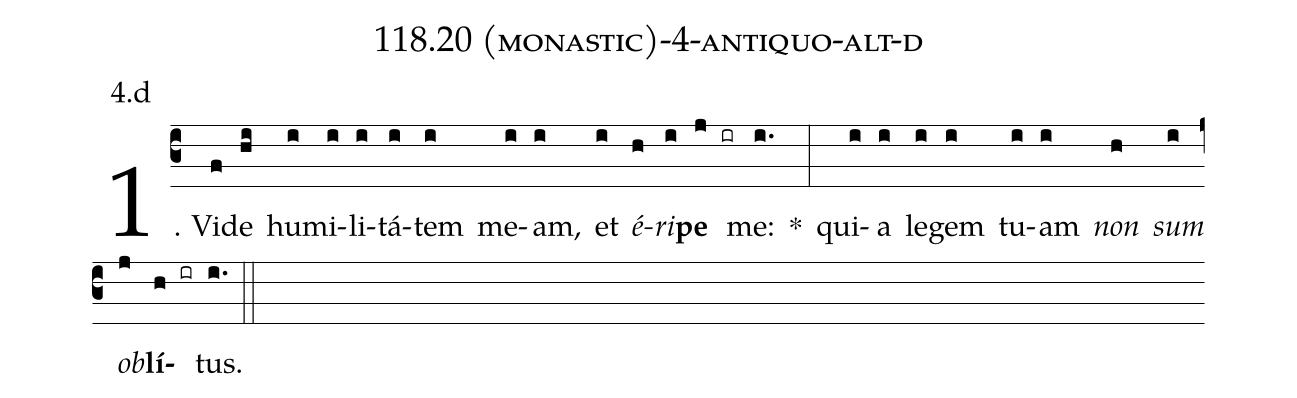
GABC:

name: 118.20 (monastic)-4-antiquo-alt-d;
annotation: 4.d;
%%
(c3)1. Vi(f)de(hi) hu(i)mi(i)li(i)tá(i)tem(i) me(i)am,(i) et(i) <i>é</i>(h)<i>ri</i>(i)<b>pe</b>(j ir) me:(i.) *(:) qui(i)a(i) le(i)gem(i) tu(i)am(i) <i>non</i>(h) <i>sum</i>(i) <i>ob</i>(j)<b>lí</b>(h ir)tus.(i.) (::)
